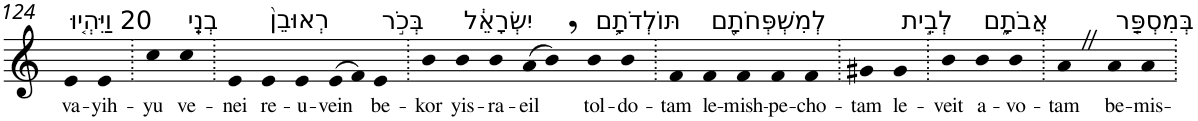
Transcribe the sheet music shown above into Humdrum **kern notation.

**kern	**text
*part1	*part1
*staff1	*staff1
*I"Piano	*
*I'Pno	*
!!LO:PB:g=z
*clefG2	*
*k[]	*
=124	=124
!LO:TX:a:t=20 וַיִּהְי֤וּ	!
!	!LO:LY:b
4e	va-
!	!LO:LY:b
4e	-yih-
=125.	=125.
!	!LO:LY:b
4cc	-yu
!LO:TX:a:t=בְנֵֽי	!
!	!LO:LY:b
4cc	ve-
=126.	=126.
!	!LO:LY:b
4e	-nei
!LO:TX:a:t=רְאוּבֵן֙	!
!	!LO:LY:b
4e	re-
!	!LO:LY:b
4e	-u-
!	!LO:LY:b
(>8e	-vein
8f)	.
!LO:TX:a:t=בְּכֹ֣ר	!
!	!LO:LY:b
4e	be-
=127.	=127.
!	!LO:LY:b
4b	-kor
!LO:TX:a:t=יִשְׂרָאֵ֔ל	!
!	!LO:LY:b
4b	yis-
!	!LO:LY:b
4b	-ra-
!	!LO:LY:b
(>8a	-eil
8b,)	.
!LO:TX:a:t=תּוֹלְדֹתָ֥ם	!
!	!LO:LY:b
4b	tol-
!	!LO:LY:b
4b	-do-
=128.	=128.
!	!LO:LY:b
4f	-tam
!LO:TX:a:t=לְמִשְׁפְּחֹתָ֖ם	!
!	!LO:LY:b
4f	le-
!	!LO:LY:b
4f	-mish-
!	!LO:LY:b
4f	-pe-
!	!LO:LY:b
4f	-cho-
=129.	=129.
!	!LO:LY:b
4g#X	-tam
!LO:TX:a:t=לְבֵ֣ית	!
!	!LO:LY:b
4g#	le-
=130.	=130.
!	!LO:LY:b
4b	-veit
!LO:TX:a:t=אֲבֹתָ֑ם	!
!	!LO:LY:b
4b	a-
!	!LO:LY:b
4b	-vo-
=131.	=131.
!	!LO:LY:b
4aZ	-tam
!LO:TX:a:t=בְּמִסְפַּ֤ר	!
!	!LO:LY:b
4a	be-
!	!LO:LY:b
4a	-mis-
=.	=.
*-	*-
